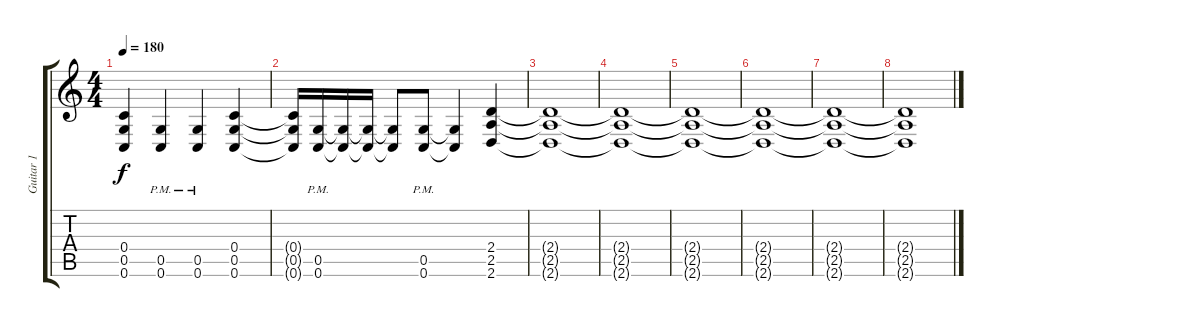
\track ("Guitar 1" "Guitar 1") {instrument distortionguitar}
\staff {score tabs}
\tuning (D4 A3 F3 C3 G2 C2) {hide}
\ts (4 4)
\tempo 180
\clef g2
\ks c
(0.4 0.5 0.6).4{dy f} (0.5 0.6{pm}).4 (0.5 0.6{pm}).4 (0.4 0.5 0.6).4 |
(0.4{t} 0.5{t} 0.6{t}).16 (0.5 0.6{pm}).16 (0.5{t} 0.6{t}).16 (0.5{t} 0.6{t}).16 (0.5{t} 0.6{t}).8 (0.5 0.6{pm}).8 (0.5{t} 0.6{t}).4 (2.4 2.5 2.6).4 |
(2.4{t} 2.5{t} 2.6{t}).1 |
(2.4{t} 2.5{t} 2.6{t}).1 |
(2.4{t} 2.5{t} 2.6{t}).1 |
(2.4{t} 2.5{t} 2.6{t}).1 |
(2.4{t} 2.5{t} 2.6{t}).1 |
(2.4{t} 2.5{t} 2.6{t}).1
